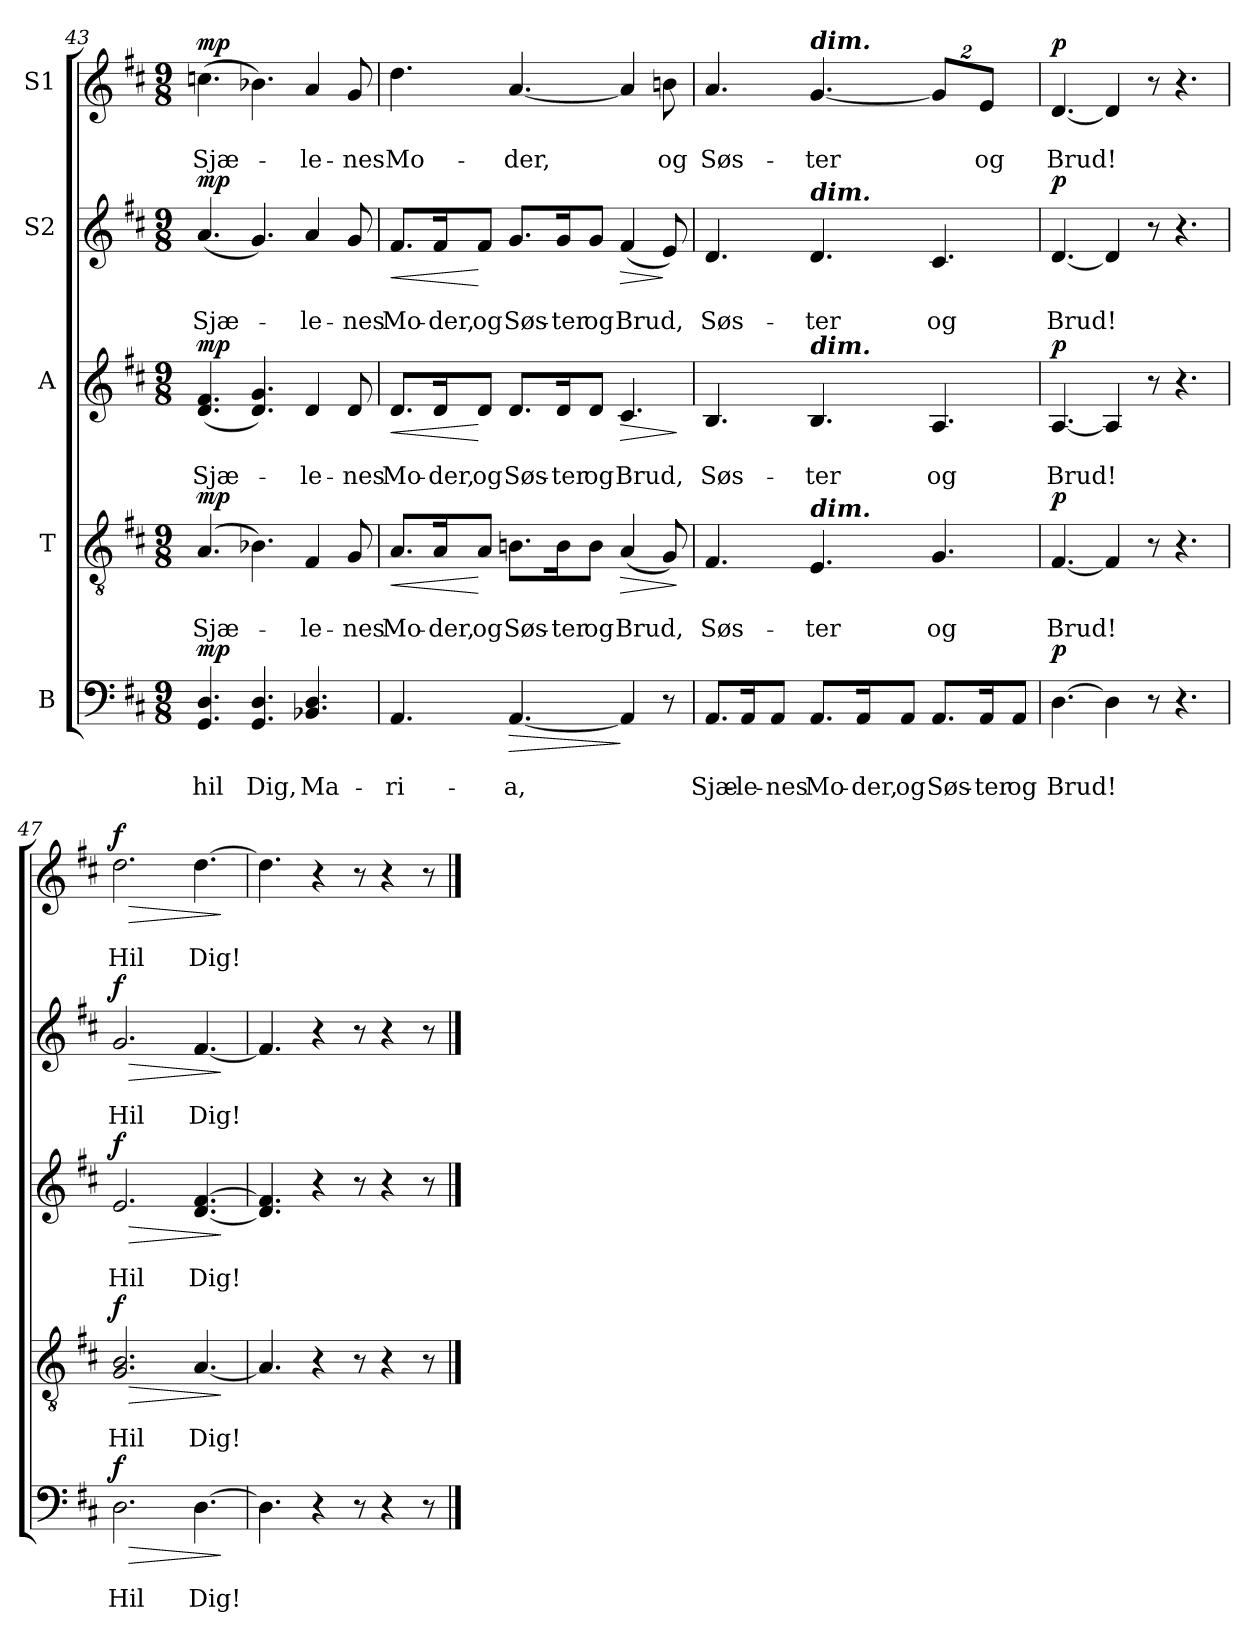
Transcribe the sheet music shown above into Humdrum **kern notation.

**kern	**text	**text	**dynam	**kern	**text	**text	**dynam	**kern	**text	**text	**dynam	**kern	**text	**text	**dynam	**kern	**text	**text	**dynam
*part5	*part5	*part5	*part5	*part4	*part4	*part4	*part4	*part3	*part3	*part3	*part3	*part2	*part2	*part2	*part2	*part1	*part1	*part1	*part1
*staff5	*staff5	*staff5	*staff5	*staff4	*staff4	*staff4	*staff4	*staff3	*staff3	*staff3	*staff3	*staff2	*staff2	*staff2	*staff2	*staff1	*staff1	*staff1	*staff1
*I"B	*	*	*	*I"T	*	*	*	*I"A	*	*	*	*I"S2	*	*	*	*I"S1	*	*	*
*clefF4	*	*	*	*clefGv2	*	*	*	*clefG2	*	*	*	*clefG2	*	*	*	*clefG2	*	*	*
*k[f#c#]	*	*	*	*k[f#c#]	*	*	*	*k[f#c#]	*	*	*	*k[f#c#]	*	*	*	*k[f#c#]	*	*	*
*D:	*	*	*	*D:	*	*	*	*D:	*	*	*	*D:	*	*	*	*D:	*	*	*
*M9/8	*	*	*	*M9/8	*	*	*	*M9/8	*	*	*	*M9/8	*	*	*	*M9/8	*	*	*
=43	=43	=43	=43	=43	=43	=43	=43	=43	=43	=43	=43	=43	=43	=43	=43	=43	=43	=43	=43
!	!	!LO:LY:b	!LO:DY:a	!	!	!LO:LY:b	!LO:DY:a	!	!	!LO:LY:b	!LO:DY:a	!	!	!LO:LY:b	!LO:DY:a	!	!	!LO:LY:b	!LO:DY:a
4.GG/ 4.D/	.	hil	mp	(>4.A/	.	Sjæ-	mp	(<4.d/ 4.f#/	.	Sjæ-	mp	(<4.a/	.	Sjæ-	mp	(>4.ccn\	.	Sjæ-	mp
!	!	!LO:LY:b	!	!	!	!	!	!	!	!	!	!	!	!	!	!	!	!	!
4.GG/ 4.D/	.	Dig,	.	4.B-X\)	.	.	.	4.d/ 4.g/)	.	.	.	4.g/)	.	.	.	4.b-X\)	.	.	.
!	!	!LO:LY:b	!	!	!	!LO:LY:b	!	!	!	!LO:LY:b	!	!	!	!LO:LY:b	!	!	!	!LO:LY:b	!
4.BB-X/ 4.D/	.	Ma-	.	4F#i/	.	-le-	.	4d/	.	-le-	.	4a/	.	-le-	.	4a/	.	-le-	.
!	!	!	!	!	!	!LO:LY:b	!	!	!	!LO:LY:b	!	!	!	!LO:LY:b	!	!	!	!LO:LY:b	!
.	.	.	.	8G/	.	-nes	.	8d/	.	-nes	.	8g/	.	-nes	.	8g/	.	-nes	.
!!LO:LB:g=z
=44	=44	=44	=44	=44	=44	=44	=44	=44	=44	=44	=44	=44	=44	=44	=44	=44	=44	=44	=44
!	!	!LO:LY:b	!	!	!	!LO:LY:b	!LO:HP:b	!	!	!LO:LY:b	!LO:HP:b	!	!	!LO:LY:b	!LO:HP:b	!	!	!LO:LY:b	!
4.AA/	.	-ri-	.	8.A/L	.	Mo-	<	8.d/L	.	Mo-	<	8.f#/L	.	Mo-	<	4.dd\	.	Mo-	.
!	!	!	!	!	!	!LO:LY:b	!	!	!	!LO:LY:b	!	!	!	!LO:LY:b	!	!	!	!	!
.	.	.	.	16A/k	.	-der,	.	16d/k	.	-der,	.	16f#/k	.	-der,	.	.	.	.	.
!	!	!	!	!	!	!LO:LY:b	!	!	!	!LO:LY:b	!	!	!	!LO:LY:b	!	!	!	!	!
.	.	.	.	8A/J	.	og	[	8d/J	.	og	[	8f#/J	.	og	[	.	.	.	.
!	!	!LO:LY:b	!LO:HP:b	!	!	!LO:LY:b	!	!	!	!LO:LY:b	!	!	!	!LO:LY:b	!	!	!	!LO:LY:b	!
[4.AA/	.	-a,	>	8.Bni\L	.	Søs-	.	8.d/L	.	Søs-	.	8.g/L	.	Søs-	.	[4.a/	.	-der,	.
!	!	!	!	!	!	!LO:LY:b	!	!	!	!LO:LY:b	!	!	!	!LO:LY:b	!	!	!	!	!
.	.	.	.	16B\k	.	-ter	.	16d/k	.	-ter	.	16g/k	.	-ter	.	.	.	.	.
!	!	!	!	!	!	!LO:LY:b	!	!	!	!LO:LY:b	!	!	!	!LO:LY:b	!	!	!	!	!
.	.	.	.	8B\J	.	og	.	8d/J	.	og	.	8g/J	.	og	.	.	.	.	.
!	!	!	!	!	!	!LO:LY:b	!LO:HP:b	!	!	!LO:LY:b	!LO:HP:b	!	!	!LO:LY:b	!LO:HP:b	!	!	!	!
4AA/]	.	.	]	(<4A/	.	Brud,	>	4.c#i/	.	Brud,	>	(<4f#/	.	Brud,	>	4a/]	.	.	.
!	!	!	!	!	!	!	!	!	!	!	!	!	!	!	!	!	!	!LO:LY:b	!
8r	.	.	.	8G/)	.	.	.	.	.	.	.	8e/)	.	.	]	8bni\	.	og	.
.	.	.	.	.	.	.	]	.	.	.	]	.	.	.	.	.	.	.	.
=45	=45	=45	=45	=45	=45	=45	=45	=45	=45	=45	=45	=45	=45	=45	=45	=45	=45	=45	=45
!	!	!LO:LY:b	!	!	!	!LO:LY:b	!	!	!	!LO:LY:b	!	!	!	!LO:LY:b	!	!	!	!LO:LY:b	!
8.AA/L	.	Sjæ-	.	4.F#/	.	Søs-	.	4.B/	.	Søs-	.	4.d/	.	Søs-	.	4.a/	.	Søs-	.
!	!	!LO:LY:b	!	!	!	!	!	!	!	!	!	!	!	!	!	!	!	!	!
16AA/k	.	-le-	.	.	.	.	.	.	.	.	.	.	.	.	.	.	.	.	.
!	!	!LO:LY:b	!	!	!	!	!	!	!	!	!	!	!	!	!	!	!	!	!
8AA/J	.	-nes	.	.	.	.	.	.	.	.	.	.	.	.	.	.	.	.	.
!	!	!	!	!	!	!	!	!	!	!	!	!	!	!	!	!LO:TX:a:Bi:t=dim.	!	!	!
!	!	!	!	!	!	!	!	!	!	!	!	!LO:TX:a:Bi:t=dim.	!	!	!	!	!	!	!
!	!	!	!	!	!	!	!	!LO:TX:a:Bi:t=dim.	!	!	!	!	!	!	!	!	!	!	!
!	!	!	!	!LO:TX:a:Bi:t=dim.	!	!	!	!	!	!	!	!	!	!	!	!	!	!	!
!	!	!LO:LY:b	!	!	!	!LO:LY:b	!	!	!	!LO:LY:b	!	!	!	!LO:LY:b	!	!	!	!LO:LY:b	!
8.AA/L	.	Mo-	.	4.E/	.	-ter	.	4.B/	.	-ter	.	4.d/	.	-ter	.	[4.g/	.	-ter	.
!	!	!LO:LY:b	!	!	!	!	!	!	!	!	!	!	!	!	!	!	!	!	!
16AA/k	.	-der,	.	.	.	.	.	.	.	.	.	.	.	.	.	.	.	.	.
!	!	!LO:LY:b	!	!	!	!	!	!	!	!	!	!	!	!	!	!	!	!	!
8AA/J	.	og	.	.	.	.	.	.	.	.	.	.	.	.	.	.	.	.	.
!	!	!LO:LY:b	!	!	!	!LO:LY:b	!	!	!	!LO:LY:b	!	!	!	!LO:LY:b	!	!	!	!	!
8.AA/L	.	Søs-	.	4.G/	.	og	.	4.A/	.	og	.	4.c#/	.	og	.	16%3g/L]	.	.	.
!	!	!LO:LY:b	!	!	!	!	!	!	!	!	!	!	!	!	!	!	!	!LO:LY:b	!
16AA/k	.	-ter	.	.	.	.	.	.	.	.	.	.	.	.	.	16%3e/J	.	og	.
!	!	!LO:LY:b	!	!	!	!	!	!	!	!	!	!	!	!	!	!	!	!	!
8AA/J	.	og	.	.	.	.	.	.	.	.	.	.	.	.	.	.	.	.	.
=46	=46	=46	=46	=46	=46	=46	=46	=46	=46	=46	=46	=46	=46	=46	=46	=46	=46	=46	=46
!	!	!LO:LY:b	!LO:DY:a	!	!	!LO:LY:b	!LO:DY:a	!	!	!LO:LY:b	!LO:DY:a	!	!	!LO:LY:b	!LO:DY:a	!	!	!LO:LY:b	!LO:DY:a
[4.D\	.	Brud!	p	[4.F#/	.	Brud!	p	[4.A/	.	Brud!	p	[4.d/	.	Brud!	p	[4.d/	.	Brud!	p
4D\]	.	.	.	4F#/]	.	.	.	4A/]	.	.	.	4d/]	.	.	.	4d/]	.	.	.
8r	.	.	.	8r	.	.	.	8r	.	.	.	8r	.	.	.	8r	.	.	.
4.r	.	.	.	4.r	.	.	.	4.r	.	.	.	4.r	.	.	.	4.r	.	.	.
=47	=47	=47	=47	=47	=47	=47	=47	=47	=47	=47	=47	=47	=47	=47	=47	=47	=47	=47	=47
!	!	!LO:LY:b	!LO:HP:b	!	!	!LO:LY:b	!LO:HP:b	!	!	!LO:LY:b	!LO:HP:b	!	!	!LO:LY:b	!LO:HP:b	!	!	!LO:LY:b	!LO:HP:b
!	!	!	!LO:DY:n=1:a	!	!	!	!LO:DY:n=1:a	!	!	!	!LO:DY:n=1:a	!	!	!	!LO:DY:n=1:a	!	!	!	!LO:DY:n=1:a
2.D\	.	Hil	> f	2.G/ 2.B/	.	Hil	> f	2.e/	.	Hil	> f	2.g/	.	Hil	> f	2.dd\	.	Hil	> f
!	!	!LO:LY:b	!	!	!	!LO:LY:b	!	!	!	!LO:LY:b	!	!	!	!LO:LY:b	!	!	!	!LO:LY:b	!
[4.D\	.	Dig!	.	[4.A/	.	Dig!	.	[4.d/ [4.f#/	.	Dig!	.	[4.f#/	.	Dig!	.	[4.dd\	.	Dig!	.
.	.	.	]	.	.	.	]	.	.	.	]	.	.	.	]	.	.	.	]
=48	=48	=48	=48	=48	=48	=48	=48	=48	=48	=48	=48	=48	=48	=48	=48	=48	=48	=48	=48
4.D\]	.	.	.	4.A/]	.	.	.	4.d/] 4.f#/]	.	.	.	4.f#/]	.	.	.	4.dd\]	.	.	.
4r	.	.	.	4r	.	.	.	4r	.	.	.	4r	.	.	.	4r	.	.	.
8r	.	.	.	8r	.	.	.	8r	.	.	.	8r	.	.	.	8r	.	.	.
4r	.	.	.	4r	.	.	.	4r	.	.	.	4r	.	.	.	4r	.	.	.
8r	.	.	.	8r	.	.	.	8r	.	.	.	8r	.	.	.	8r	.	.	.
==	==	==	==	==	==	==	==	==	==	==	==	==	==	==	==	==	==	==	==
*-	*-	*-	*-	*-	*-	*-	*-	*-	*-	*-	*-	*-	*-	*-	*-	*-	*-	*-	*-
